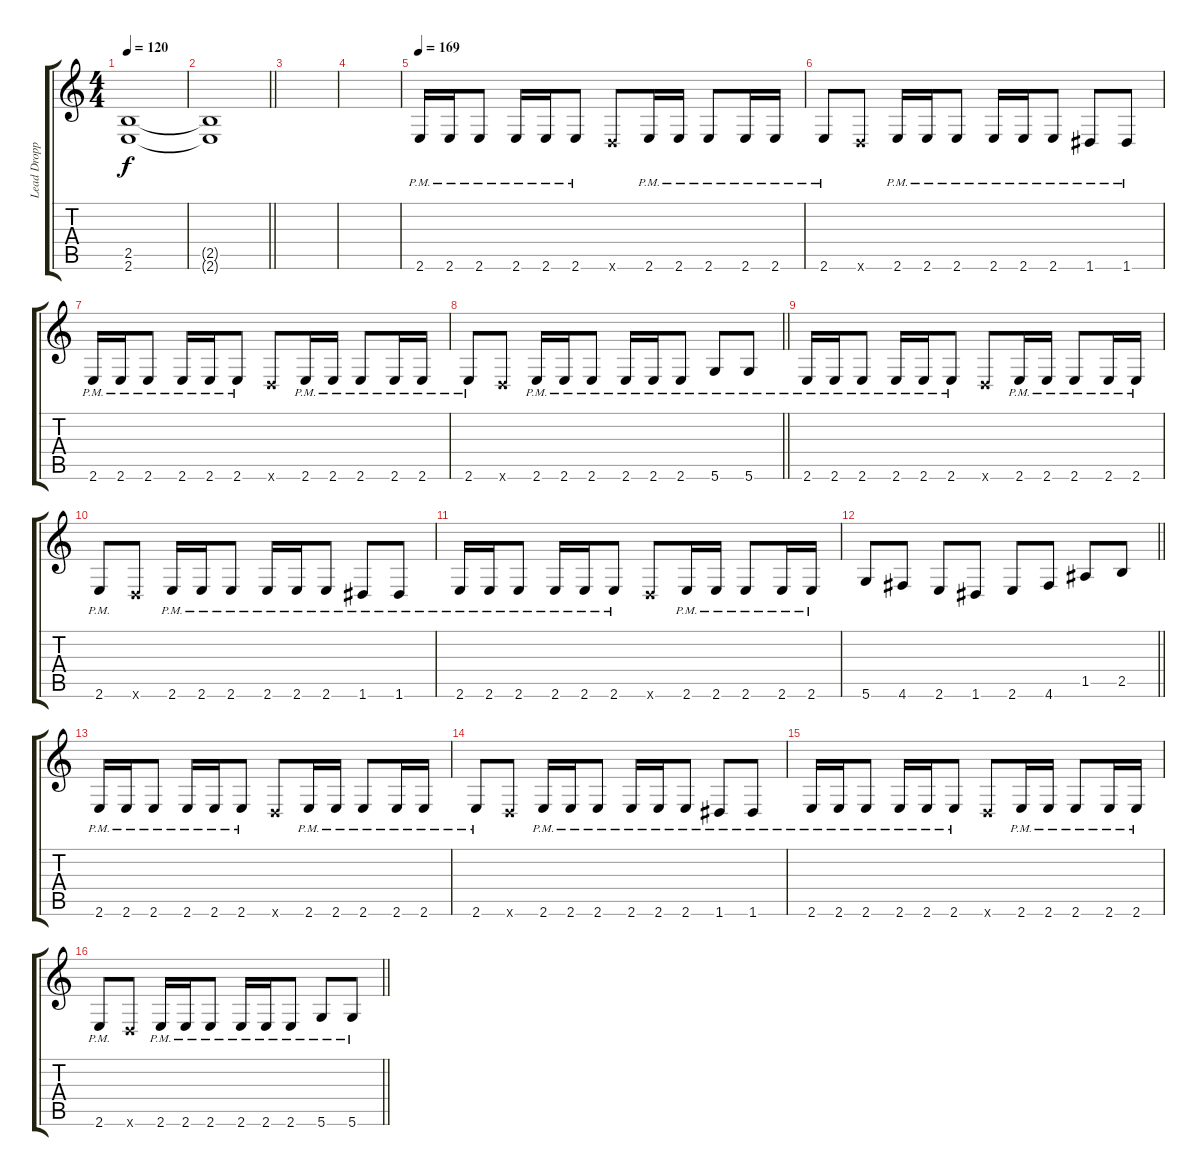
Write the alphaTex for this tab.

\track ("Lead Dropped D " "Lead Dropp") {instrument distortionguitar}
\staff {score tabs}
\tuning (E4 B3 G3 D3 A2 D2) {hide}
\ts (4 4)
\tempo 120
\clef g2
\ks c
(2.5 2.6).1{dy f} |
\barLineRight lightlight
(2.5{t} 2.6{t}).1 |
|
|
\tempo 169
2.6{pm}.16 2.6{pm}.16 2.6{pm}.8 2.6{pm}.16 2.6{pm}.16 2.6{pm}.8 0.6{x}.8 2.6{pm}.16 2.6{pm}.16 2.6{pm}.8 2.6{pm}.16 2.6{pm}.16 |
2.6{pm}.8 0.6{x}.8 2.6{pm}.16 2.6{pm}.16 2.6{pm}.8 2.6{pm}.16 2.6{pm}.16 2.6{pm}.8 1.6{pm}.8 1.6{pm}.8 |
2.6{pm}.16 2.6{pm}.16 2.6{pm}.8 2.6{pm}.16 2.6{pm}.16 2.6{pm}.8 0.6{x}.8 2.6{pm}.16 2.6{pm}.16 2.6{pm}.8 2.6{pm}.16 2.6{pm}.16 |
\barLineRight lightlight
2.6{pm}.8 0.6{x}.8 2.6{pm}.16 2.6{pm}.16 2.6{pm}.8 2.6{pm}.16 2.6{pm}.16 2.6{pm}.8 5.6{pm}.8 5.6{pm}.8 |
2.6{pm}.16 2.6{pm}.16 2.6{pm}.8 2.6{pm}.16 2.6{pm}.16 2.6{pm}.8 0.6{x}.8 2.6{pm}.16 2.6{pm}.16 2.6{pm}.8 2.6{pm}.16 2.6{pm}.16 |
2.6{pm}.8 0.6{x}.8 2.6{pm}.16 2.6{pm}.16 2.6{pm}.8 2.6{pm}.16 2.6{pm}.16 2.6{pm}.8 1.6{pm}.8 1.6{pm}.8 |
2.6{pm}.16 2.6{pm}.16 2.6{pm}.8 2.6{pm}.16 2.6{pm}.16 2.6{pm}.8 0.6{x}.8 2.6{pm}.16 2.6{pm}.16 2.6{pm}.8 2.6{pm}.16 2.6{pm}.16 |
\barLineRight lightlight
5.6.8 4.6.8 2.6.8 1.6.8 2.6.8 4.6.8 1.5.8 2.5.8 |
2.6{pm}.16 2.6{pm}.16 2.6{pm}.8 2.6{pm}.16 2.6{pm}.16 2.6{pm}.8 0.6{x}.8 2.6{pm}.16 2.6{pm}.16 2.6{pm}.8 2.6{pm}.16 2.6{pm}.16 |
2.6{pm}.8 0.6{x}.8 2.6{pm}.16 2.6{pm}.16 2.6{pm}.8 2.6{pm}.16 2.6{pm}.16 2.6{pm}.8 1.6{pm}.8 1.6{pm}.8 |
2.6{pm}.16 2.6{pm}.16 2.6{pm}.8 2.6{pm}.16 2.6{pm}.16 2.6{pm}.8 0.6{x}.8 2.6{pm}.16 2.6{pm}.16 2.6{pm}.8 2.6{pm}.16 2.6{pm}.16 |
\barLineRight lightlight
2.6{pm}.8 0.6{x}.8 2.6{pm}.16 2.6{pm}.16 2.6{pm}.8 2.6{pm}.16 2.6{pm}.16 2.6{pm}.8 5.6{pm}.8 5.6{pm}.8
